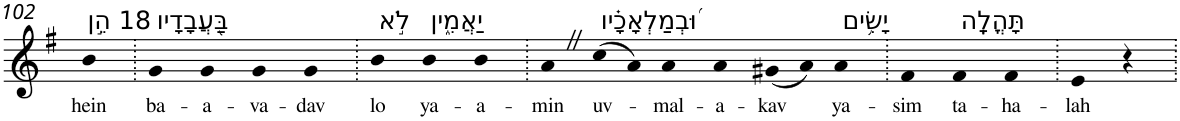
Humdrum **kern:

**kern	**text
*part1	*part1
*staff1	*staff1
*I"Piano	*
*I'Pno	*
!!LO:PB:g=z
*clefG2	*
*k[f#]	*
*G:	*
=102	=102
!LO:TX:a:t=18 הֵ֣ן	!
!	!LO:LY:b
4b	hein
=103.	=103.
!LO:TX:a:t=בַּ֭עֲבָדָיו	!
!	!LO:LY:b
4g	ba-
!	!LO:LY:b
4g	-a-
!	!LO:LY:b
4g	-va-
!	!LO:LY:b
4g	-dav
=104.	=104.
!LO:TX:a:t=לֹ֣א	!
!	!LO:LY:b
4b	lo
!LO:TX:a:t=יַאֲמִ֑ין	!
!	!LO:LY:b
4b	ya-
!	!LO:LY:b
4b	-a-
=105.	=105.
!	!LO:LY:b
4aZ	-min
!LO:TX:a:t=וּ֝בְמַלְאָכָ֗יו	!
!	!LO:LY:b
(8cc	uv-
8a)	.
!	!LO:LY:b
4a	-mal-
!	!LO:LY:b
4a	-a-
!	!LO:LY:b
(8g#X	-kav
8a)	.
!LO:TX:a:t=יָשִׂ֥ים	!
!	!LO:LY:b
4a	ya-
=106.	=106.
!	!LO:LY:b
4f#	-sim
!LO:TX:a:t=תָּהֳלָֽה	!
!	!LO:LY:b
4f#	ta-
!	!LO:LY:b
4f#	-ha-
=107.	=107.
!	!LO:LY:b
4e	-lah
4r	.
=.	=.
*-	*-
